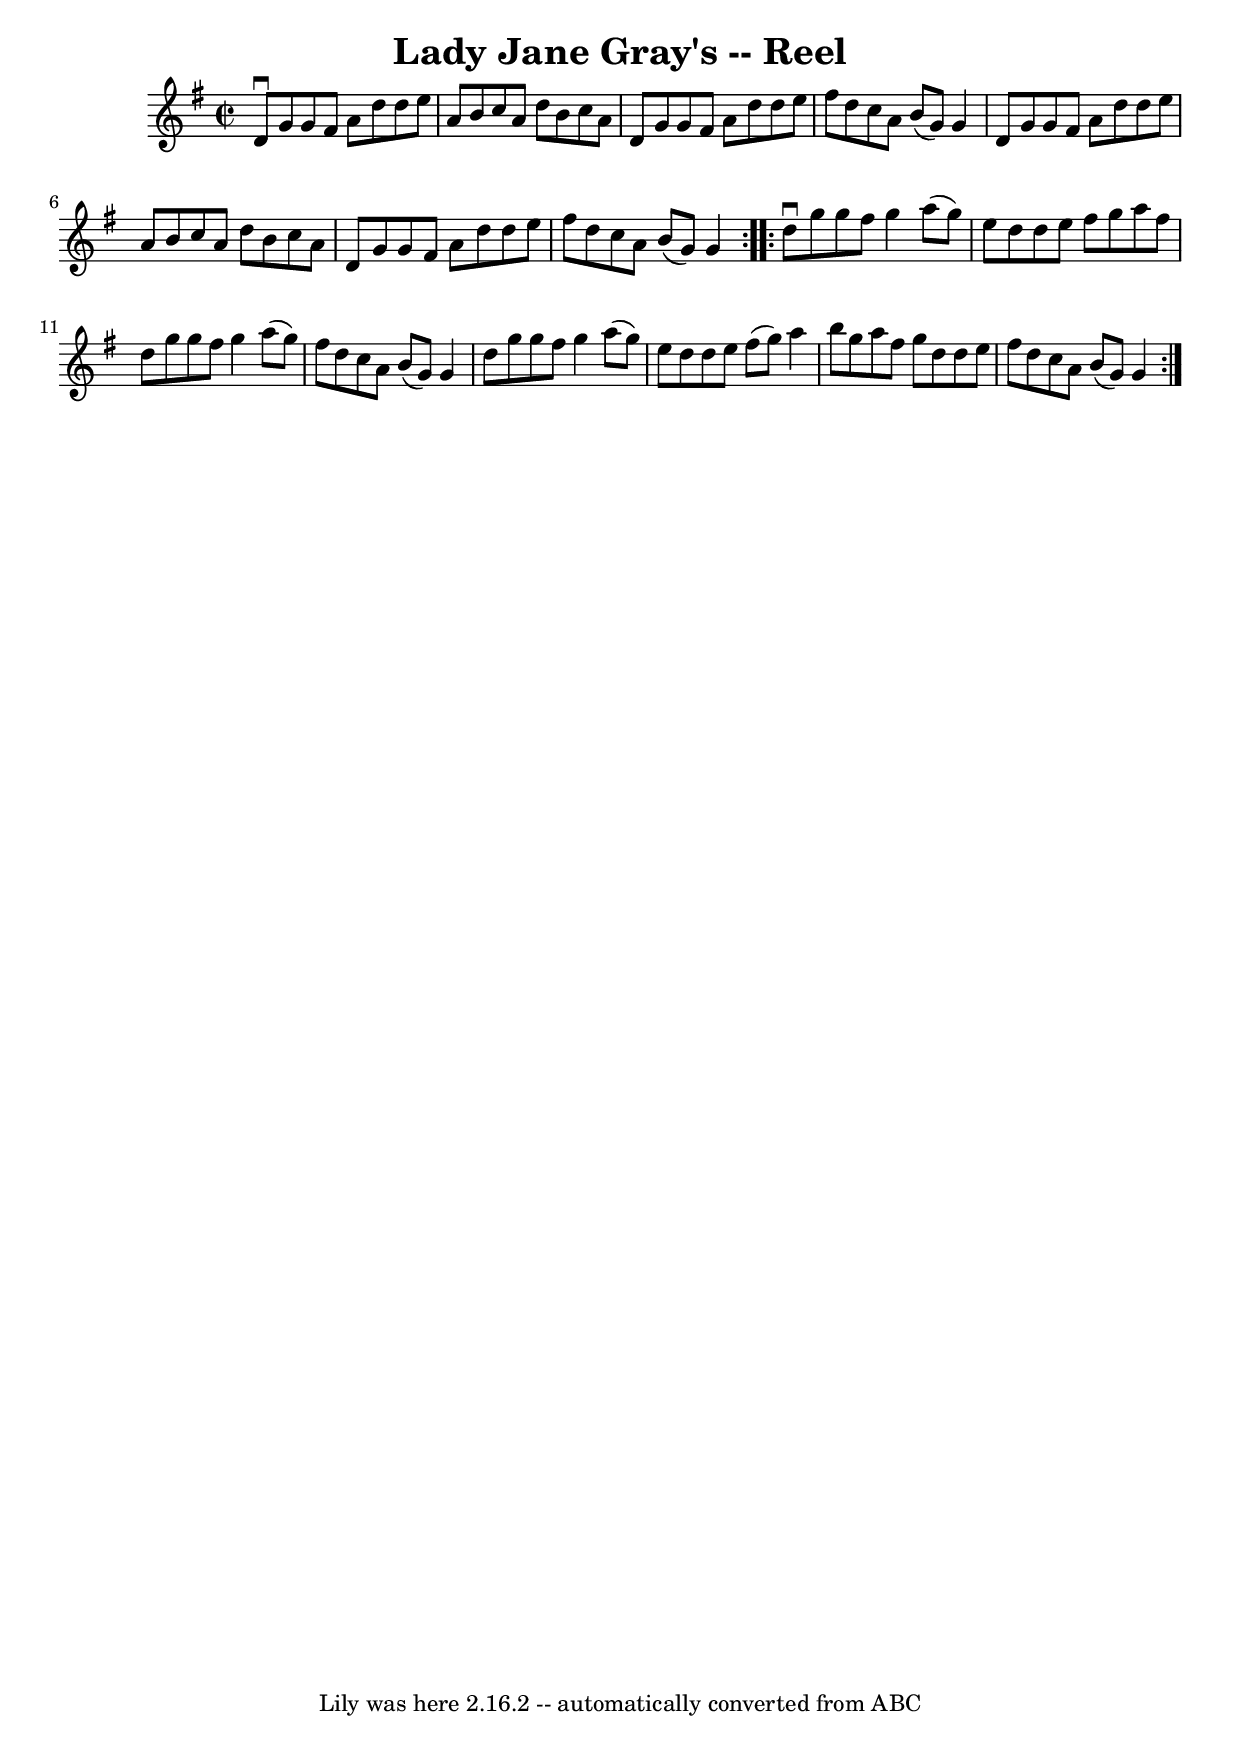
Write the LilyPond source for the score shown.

\version "2.16.2"
\include "Mammoth.ily"
\header {
  %% book = "Ryan's Mammoth Collection"
  crossRefNumber = "1"
  footnotes = "\\\\280"
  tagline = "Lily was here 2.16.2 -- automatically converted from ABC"
  title = "Lady Jane Gray's -- Reel"

}
voicedefault =  {



  \repeat volta 2 {

    \override Staff.TimeSignature #'style = #'C
    \time 2/2 
    \key g \major
    d'8^\downbow g'8 g'8 fis'8 a'8 d''8   
    d''8 e''8    |
    a'8 b'8 c''8 a'8 d''8 b'8 c''8    
    a'8    |
    d'8 g'8 g'8 fis'8 a'8 d''8 d''8 e''8     |
    fis''8 d''8 c''8 a'8 b'8 (g'8) g'4    |
    
    d'8 g'8 g'8 fis'8 a'8 d''8 d''8 e''8    |
    a'8   
    b'8 c''8 a'8 d''8 b'8 c''8 a'8    |
    d'8 g'8    
    g'8 fis'8 a'8 d''8 d''8 e''8    |
    fis''8 d''8    
    c''8 a'8 b'8 (g'8) g'4    
  }     
  \repeat volta 2 {
    d''8^\downbow g''8 g''8 fis''8 g''4 a''8 (g''8)   |
    
    e''8 d''8 d''8 e''8 fis''8 g''8 a''8 fis''8    |
    
    d''8 g''8 g''8 fis''8 g''4 a''8 (g''8)   |
    fis''8 
    d''8 c''8 a'8 b'8 (g'8) g'4    |
    d''8 g''8    
    g''8 fis''8 g''4 a''8 (g''8)   |
    e''8 d''8 d''8   
    e''8 fis''8 (g''8) a''4    |
    b''8 g''8 a''8    
    fis''8 g''8 d''8 d''8 e''8    |
    fis''8 d''8 c''8    
    a'8 b'8 (g'8) g'4    
  }   

}

\score{
  <<

    \context Staff="default"
    {
      \voicedefault 
      
    }

  >>
  \layout {
    
  }
  \midi {
  }

}
